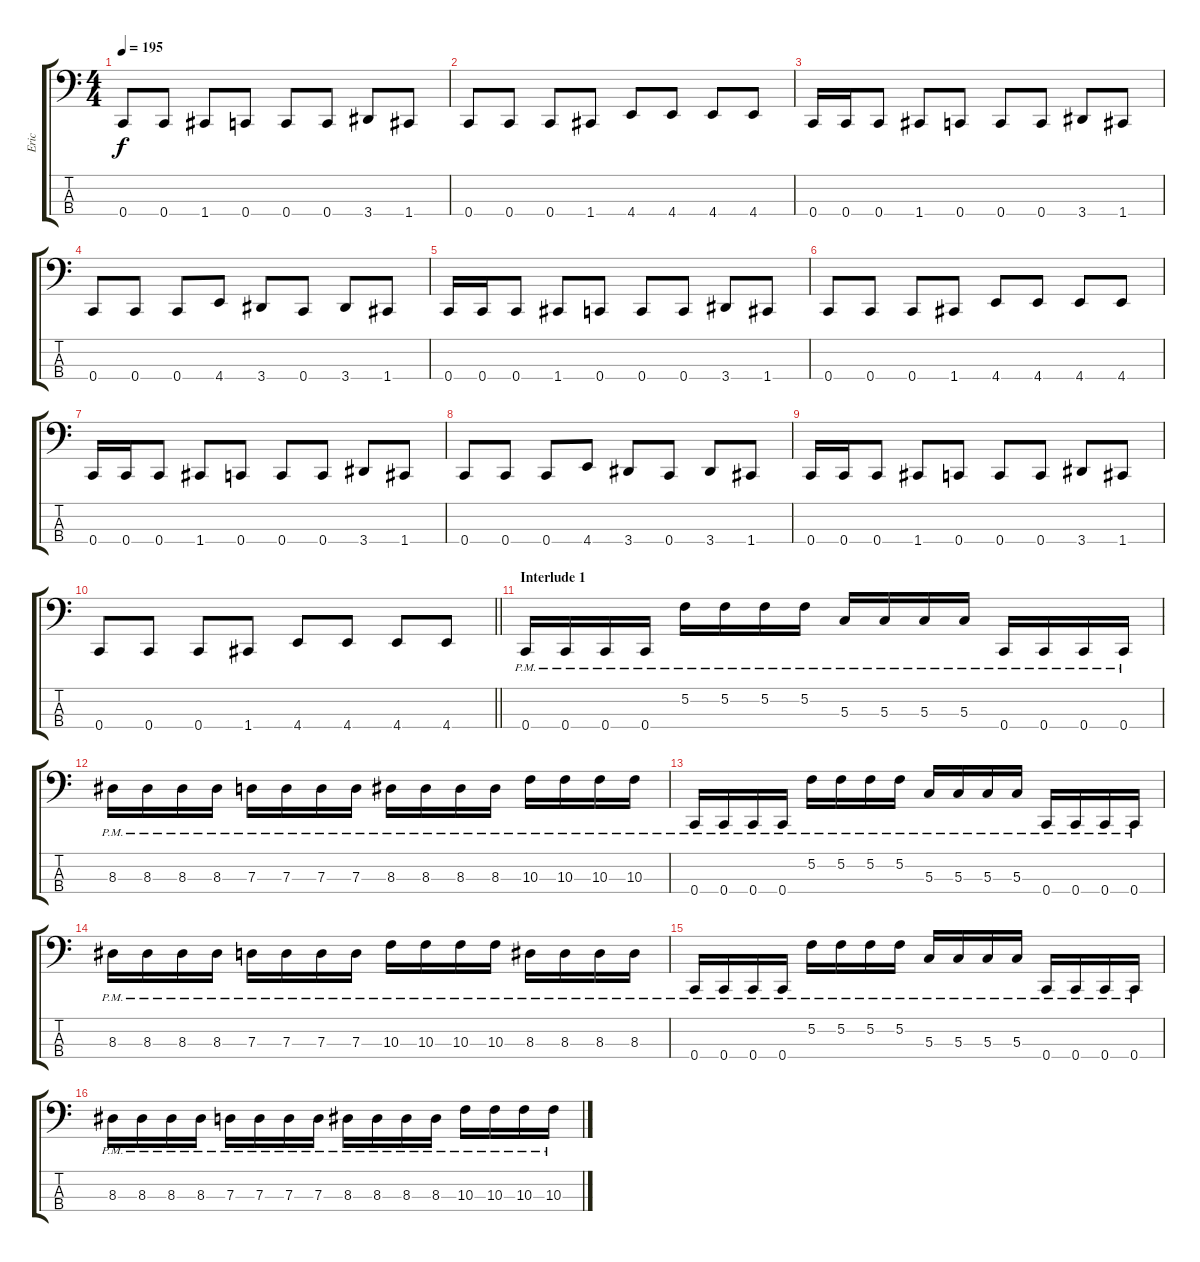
\track ("Eric" "Eric") {instrument electricbassfinger}
\staff {score tabs}
\tuning (F2 C2 G1 C1) {hide}
\ts (4 4)
\tempo 195
\clef f4
\ks c
0.4.8{dy f} 0.4.8 1.4.8 0.4.8 0.4.8 0.4.8 3.4.8 1.4.8 |
0.4.8 0.4.8 0.4.8 1.4.8 4.4.8 4.4.8 4.4.8 4.4.8 |
0.4.16 0.4.16 0.4.8 1.4.8 0.4.8 0.4.8 0.4.8 3.4.8 1.4.8 |
0.4.8 0.4.8 0.4.8 4.4.8 3.4.8 0.4.8 3.4.8 1.4.8 |
0.4.16 0.4.16 0.4.8 1.4.8 0.4.8 0.4.8 0.4.8 3.4.8 1.4.8 |
0.4.8 0.4.8 0.4.8 1.4.8 4.4.8 4.4.8 4.4.8 4.4.8 |
0.4.16 0.4.16 0.4.8 1.4.8 0.4.8 0.4.8 0.4.8 3.4.8 1.4.8 |
0.4.8 0.4.8 0.4.8 4.4.8 3.4.8 0.4.8 3.4.8 1.4.8 |
0.4.16 0.4.16 0.4.8 1.4.8 0.4.8 0.4.8 0.4.8 3.4.8 1.4.8 |
\barLineRight lightlight
0.4.8 0.4.8 0.4.8 1.4.8 4.4.8 4.4.8 4.4.8 4.4.8 |
\section ("" "Interlude 1")
0.4{pm}.16 0.4{pm}.16 0.4{pm}.16 0.4{pm}.16 5.2{pm}.16 5.2{pm}.16 5.2{pm}.16 5.2{pm}.16 5.3{pm}.16 5.3{pm}.16 5.3{pm}.16 5.3{pm}.16 0.4{pm}.16 0.4{pm}.16 0.4{pm}.16 0.4{pm}.16 |
8.3{pm}.16 8.3{pm}.16 8.3{pm}.16 8.3{pm}.16 7.3{pm}.16 7.3{pm}.16 7.3{pm}.16 7.3{pm}.16 8.3{pm}.16 8.3{pm}.16 8.3{pm}.16 8.3{pm}.16 10.3{pm}.16 10.3{pm}.16 10.3{pm}.16 10.3{pm}.16 |
0.4{pm}.16 0.4{pm}.16 0.4{pm}.16 0.4{pm}.16 5.2{pm}.16 5.2{pm}.16 5.2{pm}.16 5.2{pm}.16 5.3{pm}.16 5.3{pm}.16 5.3{pm}.16 5.3{pm}.16 0.4{pm}.16 0.4{pm}.16 0.4{pm}.16 0.4{pm}.16 |
8.3{pm}.16 8.3{pm}.16 8.3{pm}.16 8.3{pm}.16 7.3{pm}.16 7.3{pm}.16 7.3{pm}.16 7.3{pm}.16 10.3{pm}.16 10.3{pm}.16 10.3{pm}.16 10.3{pm}.16 8.3{pm}.16 8.3{pm}.16 8.3{pm}.16 8.3{pm}.16 |
0.4{pm}.16 0.4{pm}.16 0.4{pm}.16 0.4{pm}.16 5.2{pm}.16 5.2{pm}.16 5.2{pm}.16 5.2{pm}.16 5.3{pm}.16 5.3{pm}.16 5.3{pm}.16 5.3{pm}.16 0.4{pm}.16 0.4{pm}.16 0.4{pm}.16 0.4{pm}.16 |
8.3{pm}.16 8.3{pm}.16 8.3{pm}.16 8.3{pm}.16 7.3{pm}.16 7.3{pm}.16 7.3{pm}.16 7.3{pm}.16 8.3{pm}.16 8.3{pm}.16 8.3{pm}.16 8.3{pm}.16 10.3{pm}.16 10.3{pm}.16 10.3{pm}.16 10.3{pm}.16
